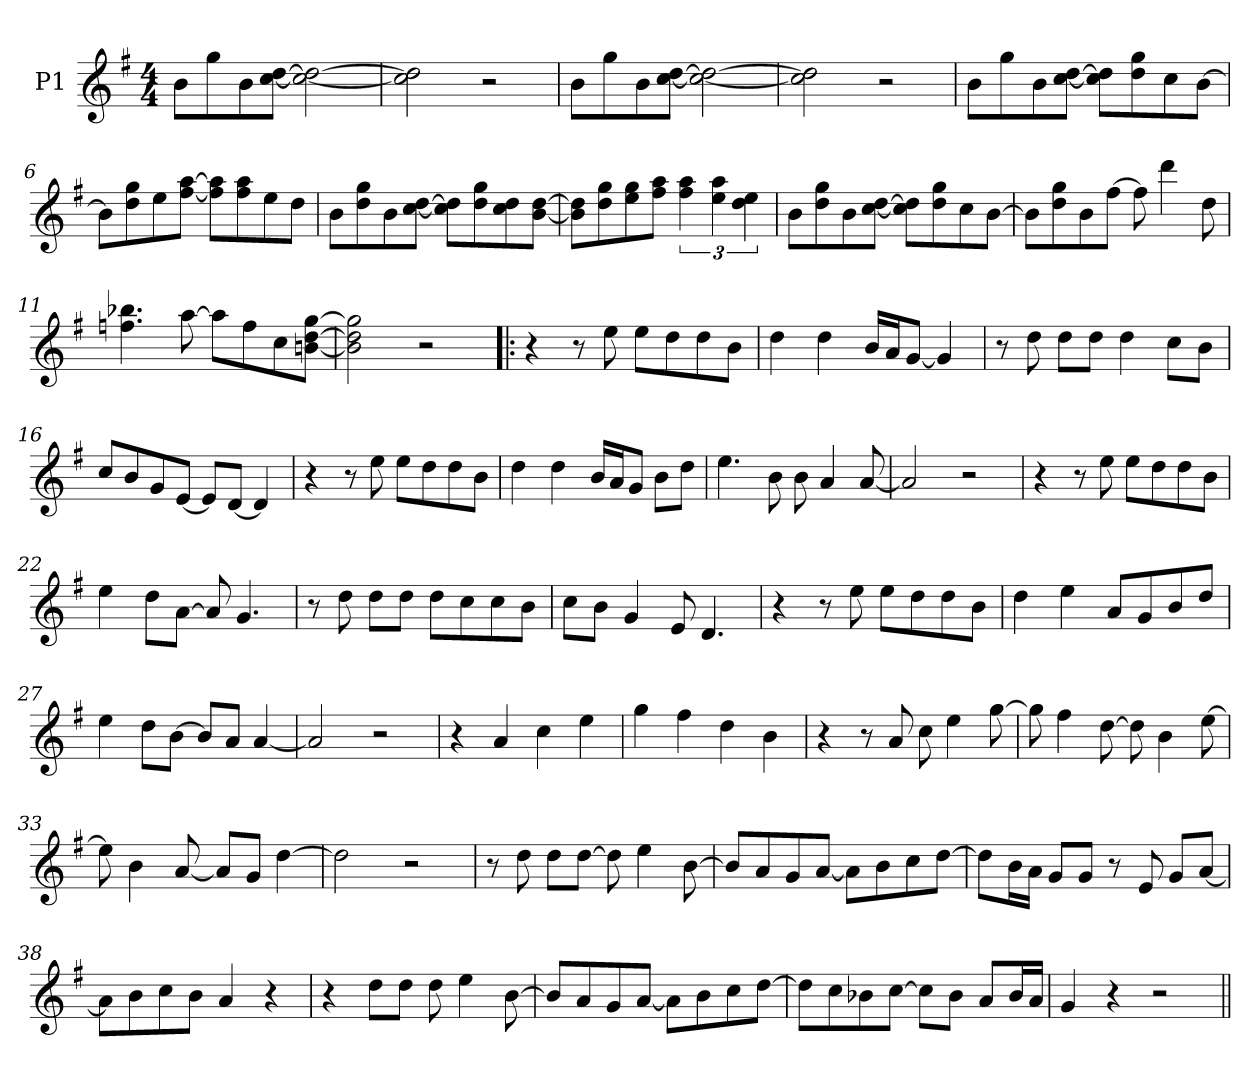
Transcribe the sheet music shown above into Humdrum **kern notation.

**kern
*part1
*staff1
*I"P1
*clefG2
*k[f#]
*e:
*M4/4
*MM124
=1
8b\L
8gg\
8b\
[<8cc\ [>8dd\J
2cc\_ 2dd\_
=2
2cc\] 2dd\]
2r
=3
8b\L
8gg\
8b\
[<8cc\ [>8dd\J
2cc\_ 2dd\_
=4
2cc\] 2dd\]
2r
=5
8b\L
8gg\
8b\
[<8cc\ [>8dd\J
8cc\] 8dd\]L
8dd\ 8gg\
8cc\
[>8b\J
!!LO:LB:g=z
=6
8b\L]
8dd\ 8gg\
8ee\
[<8ff#\ [>8aa\J
8ff#\] 8aa\]L
8ff#\ 8aa\
8ee\
8dd\J
=7
8b\L
8dd\ 8gg\
8b\
[<8cc\ [>8dd\J
8cc\] 8dd\]L
8dd\ 8gg\
8cc\ 8dd\
[<8b\ [>8dd\J
=8
8b\] 8dd\]L
8dd\ 8gg\
8ee\ 8gg\
8ff#\ 8aa\J
6ff#\ 6aa\
6ee\ 6aa\
6dd\ 6ee\
=9
8b\L
8dd\ 8gg\
8b\
[<8cc\ [>8dd\J
8cc\] 8dd\]L
8dd\ 8gg\
8cc\
[>8b\J
!!LO:LB:g=z
=10
8b\L]
8dd\ 8gg\
8b\
[>8ff#\J
8ff#\]
4ddd\
8dd\
=11
4.ffn\ 4.bb-X\
[>8aa\
8aa\L]
8ff\
8cc\
[<8bn\ [>8dd\ [>8gg\J
=12
2b\] 2dd\] 2gg\]
2r
=13!|:
4r
8r
8ee\
8ee\L
8dd\
8dd\
8b\J
=14
4dd\
4dd\
16b/LL
16a/J
[<8g/J
4g/]
!!LO:LB:g=z
=15
8r
8dd\
8dd\L
8dd\J
4dd\
8cc\L
8b\J
=16
8cc/L
8b/
8g/
[<8e/J
8e/L]
[<8d/J
4d/]
=17
4r
8r
8ee\
8ee\L
8dd\
8dd\
8b\J
=18
4dd\
4dd\
16b/LL
16a/J
8g/J
8b\L
8dd\J
!!LO:LB:g=z
=19
4.ee\
8b\
8b\
4a/
[<8a/
=20
2a/]
2r
=21
4r
8r
8ee\
8ee\L
8dd\
8dd\
8b\J
=22
4ee\
8dd\L
[>8a\J
8a/]
4.g/
=23
8r
8dd\
8dd\L
8dd\J
8dd\L
8cc\
8cc\
8b\J
=24
8cc\L
8b\J
4g/
8e/
4.d/
!!LO:LB:g=z
=25
4r
8r
8ee\
8ee\L
8dd\
8dd\
8b\J
=26
4dd\
4ee\
8a/L
8g/
8b/
8dd/J
=27
4ee\
8dd\L
[>8b\J
8b/L]
8a/J
[<4a/
=28
2a/]
2r
=29
4r
4a/
4cc\
4ee\
!!LO:LB:g=z
=30
4gg\
4ff#\
4dd\
4b\
=31
4r
8r
8a/
8cc\
4ee\
[>8gg\
=32
8gg\]
4ff#\
[>8dd\
8dd\]
4b\
[>8ee\
=33
8ee\]
4b\
[<8a/
8a/L]
8g/J
[>4dd\
=34
2dd\]
2r
!!LO:LB:g=z
=35
8r
8dd\
8dd\L
[>8dd\J
8dd\]
4ee\
[>8b\
=36
8b/L]
8a/
8g/
[<8a/J
8a\L]
8b\
8cc\
[>8dd\J
=37
8dd\L]
16b\L
16a\JJ
8g/L
8g/J
8r
8e/
8g/L
[<8a/J
=38
8a\L]
8b\
8cc\
8b\J
4a/
4r
!!LO:LB:g=z
=39
4r
8dd\L
8dd\J
8dd\
4ee\
[>8b\
=40
8b/L]
8a/
8g/
[<8a/J
8a\L]
8b\
8cc\
[>8dd\J
=41
8dd\L]
8cc\
8b-X\
[>8cc\J
8cc\L]
8b-\J
8a/L
16b-/L
16a/JJ
=42
4g/
4r
2r
=||
*-
